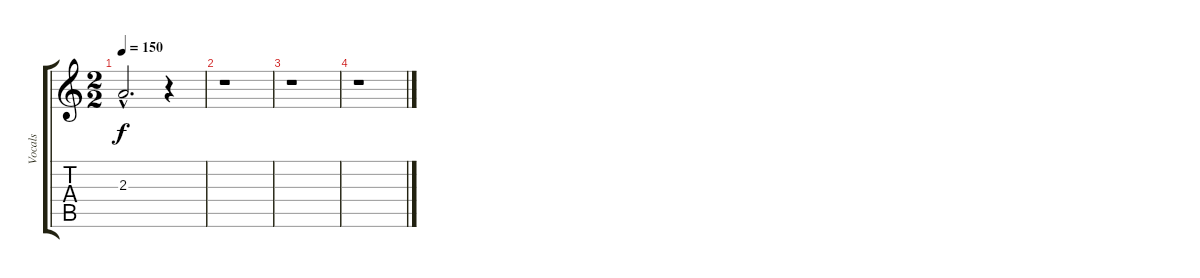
\track ("Vocals" "Vocals") {instrument electricguitarjazz}
\staff {score tabs}
\tuning (E4 B3 G3 D3 A2 E2) {hide}
\ts (2 2)
\tempo 150
\clef g2
\ks c
2.3{hac t}.2{d dy f} r.4 |
r.1 |
r.1 |
r.1
